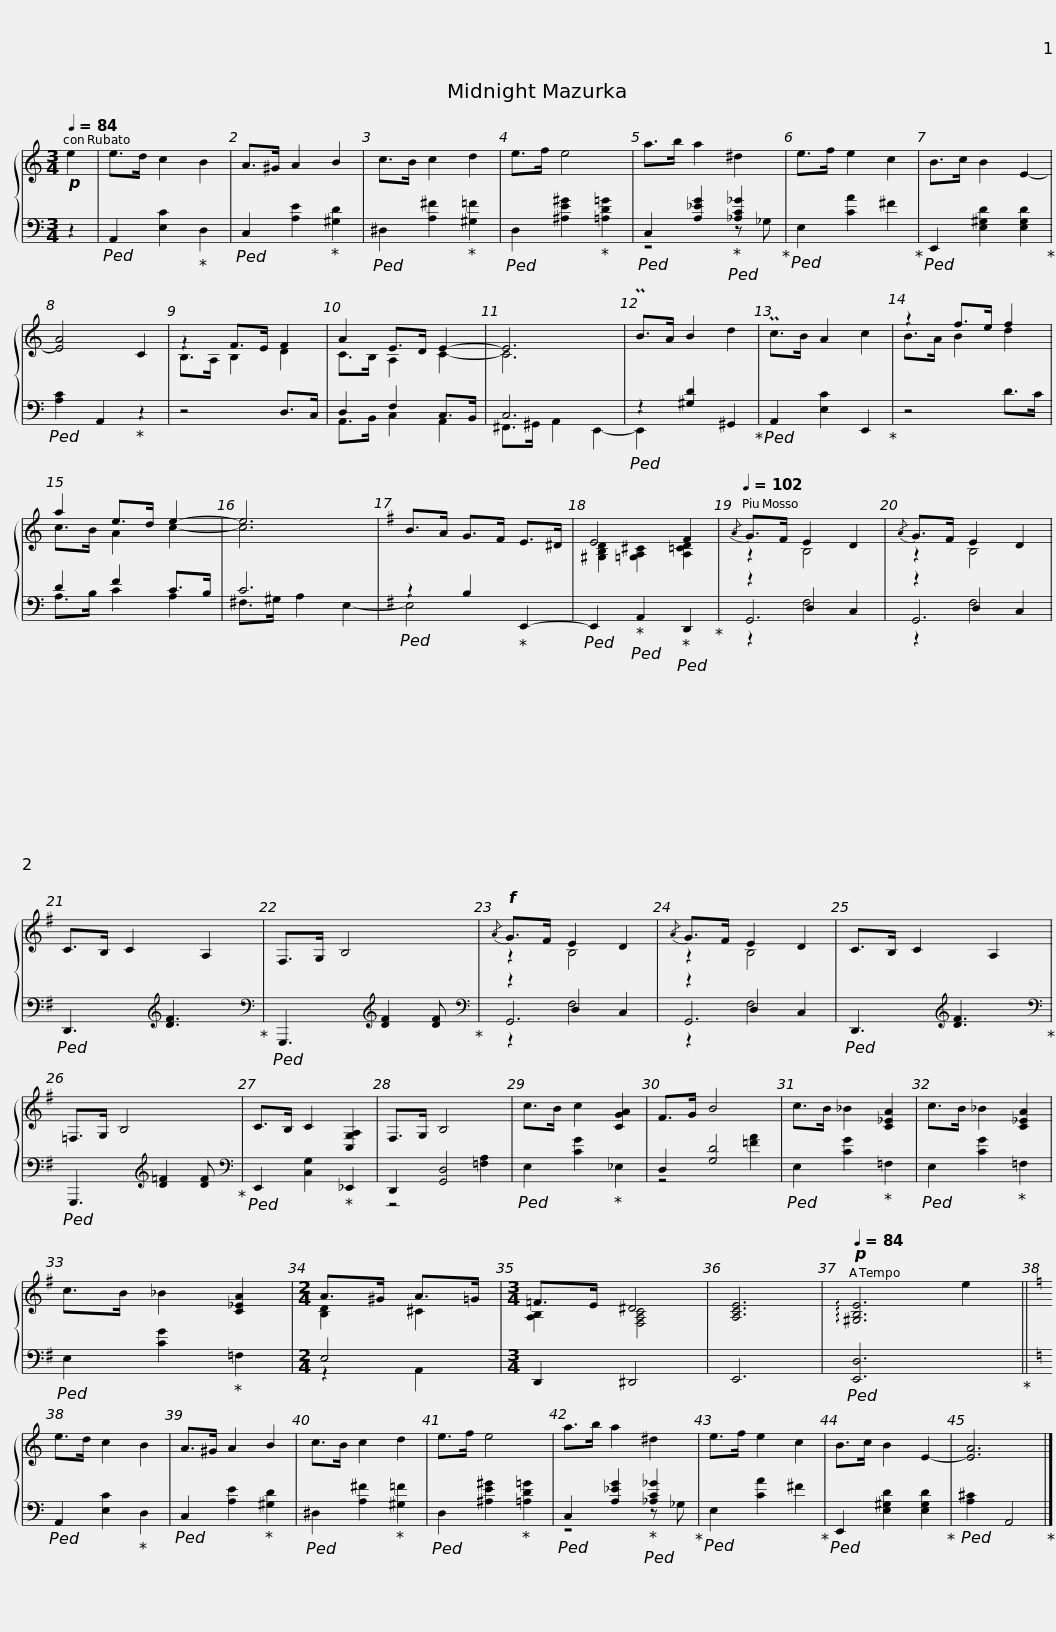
X:1
%%score { ( 1 4 ) | ( 2 3 5 ) }
L:1/8
Q:1/4=84
M:3/4
I:linebreak $
K:C
V:1 treble
V:4 treble
V:2 bass
V:3 bass
V:5 bass
V:1
!p! e2 | e>d c2 B2 | A>^G A2 B2 | c>B c2 d2 | e>f e4 | %5
 a>b a2 ^d2 | e>f e2 c2 | B>c B2 E2- | [EA]4 C2 |$ z2 F>E F2 | %10
 A2 E>D E2- | E6 | PB>A B2 d2 | Pc>B A2 c2 | z2 f>e f2 | %15
 a2 e>d e2- |$ e6 |[K:G] B>A G>F E>^D | E4 F2 |[Q:1/4=102]{/A} G>F E2 D2 | %20
{/A} G>F E2 D2 | C>B, C2 A,2 | F,>G, B,4 |$!f!{/A} G>F E2 D2 |{/A} G>F E2 D2 | %25
 C>B, C2 A,2 | =F,>G, B,4 | C>B, C2 [C,G,A,]2 | F,>G, B,4 | c>B c2 [CGA]2 |$ %30
 F>G B4 | c>B _B2 [C_EA]2 | c>B _B2 [C_EA]2 | c>B _B2 [C_EA]2 |[M:2/4] A>^G A>=G | %35
[M:3/4] =F>E ^D4 | [A,CE]6 |!p![Q:1/4=84] !arpeggio![^G,B,E]6 ||$[K:C] e>d c2 B2 | A>^G A2 B2 | %40
 c>B c2 d2 | e>f e4 | a>b a2 ^d2 | e>f e2 c2 | B>c B2 E2- | %45
 [EA]6 |] %46
V:2
 z2 |!ped! A,,2 [E,C]2!ped-up! D,2 |!ped! C,2 [A,E]2!ped-up! [^G,D]2 |!ped! ^D,2 [A,^F]2!ped-up! [^G,=F]2 |!ped! D,2 [^A,E^G]2!ped-up! [=A,D=G]2 | %5
!ped! C,2 [A,_EG]2!ped-up!!ped! [_A,C_G]2!ped-up! |!ped! E,2 [CA]2 ^F2!ped-up! |!ped! E,,2 [E,^G,D]2 [E,G,D]2!ped-up! |!ped! [A,C]2 A,,2!ped-up! z2 |$ z4 D,>C, | %10
 D,2 F,2 C,>B,, | C,6 |!ped! z2 [^G,D]2 ^G,,2!ped-up! |!ped! A,,2 [E,C]2 E,,2!ped-up! | z4 D>C | %15
 D2 F2 C>B, |$ C6 |[K:G]!ped! z2 B,2!ped-up! E,,2- |!ped! E,,2!ped-up!!ped! A,,2!ped-up!!ped! D,,2!ped-up! | z2 D,2 C,2 | %20
 z2 D,2 C,2 |!ped! D,,3[K:treble] [DF]3!ped-up! |[K:bass]!ped! G,,,3[K:treble] [DF]2 [DF]!ped-up! |$[K:bass] z2 D,2 C,2 | z2 D,2 C,2 | %25
!ped! D,,3[K:treble] [DF]3!ped-up! |[K:bass]!ped! G,,,3[K:treble] [D=F]2 [DF]!ped-up! |[K:bass]!ped! E,,2 [C,G,]2!ped-up! _E,,2 | D,,2 [G,,D,]4 |!ped! E,2 [CG]2!ped-up! _E,2 |$ %30
 D,2 [G,D]4 |!ped! E,2 [CG]2!ped-up! =F,2 |!ped! E,2 [CG]2!ped-up! =F,2 |!ped! E,2 [CG]2!ped-up! =F,2 |[M:2/4] E,4 | %35
[M:3/4] D,,2 ^D,,4 | E,,6 |!ped! [E,,D,]6!ped-up! ||$[K:C]!ped! A,,2 [E,C]2!ped-up! D,2 |!ped! C,2 [A,E]2!ped-up! [^G,D]2 | %40
!ped! ^D,2 [A,^F]2!ped-up! [^G,=F]2 |!ped! D,2 [^A,E^G]2!ped-up! [=A,D=G]2 |!ped! C,2 [A,_EG]2!ped-up!!ped! [_A,C_G]2!ped-up! |!ped! E,2 [CA]2 ^F2!ped-up! |!ped! E,,2 [E,^G,D]2 [E,G,D]2!ped-up! | %45
!ped! [A,^C]2 A,,4!ped-up! |] %46
V:3
 x2 | x6 | x6 | x6 | x6 | %5
 z4 z _G, | x6 | x6 | x6 |$ x6 | %10
 A,,>B,, C,2 A,,2 | ^F,,>^G,, A,,2 E,,2- | E,,2 x4 | x6 | x6 | %15
 A,>B, C2 A,2 |$ ^F,>^G, A,2 E,2- |[K:G] E,4 x2 | x6 | G,,6 | %20
 G,,6 | x2[K:treble] x4 |[K:bass] x2[K:treble] x4 |$[K:bass] G,,6 | G,,6 | %25
 x2[K:treble] x4 |[K:bass] x2[K:treble] x4 |[K:bass] x6 | z4 [=F,A,]2 | x6 |$ %30
 z4 [=FA]2 | x6 | x6 | x6 |[M:2/4] z2 A,,2 | %35
[M:3/4] x6 | x6 | x6 ||$[K:C] x6 | x6 | %40
 x6 | x6 | z4 z _G, | x6 | x6 | %45
 x6 |] %46
V:4
 x2 | x6 | x6 | x6 | x6 | %5
 x6 | x6 | x6 | x6 |$ B,>A, B,2 D2 | %10
 C>B, A,2 C2- | C6 | x6 | x6 | B>A B2 d2 | %15
 c>B A2 c2- |$ c6 |[K:G] x6 | [^G,B,D]2 [=G,A,^C]2 [A,=CD]2 | z2 B,4 | %20
 z2 B,4 | x6 | x6 |$ z2 B,4 | z2 B,4 | %25
 x6 | x6 | x6 | x6 | x6 |$ %30
 x6 | x6 | x6 | x6 |[M:2/4] [B,D]2 ^C2 | %35
[M:3/4] [A,B,]2 [F,A,C]4 | x6 | x4 e2 ||$[K:C] x6 | x6 | %40
 x6 | x6 | x6 | x6 | x6 | %45
 x6 |] %46
V:5
 x2 | x6 | x6 | x6 | x6 | %5
 x6 | x6 | x6 | x6 |$ x6 | %10
 x6 | x6 | x6 | x6 | x6 | %15
 x6 |$ x6 |[K:G] x6 | x6 | z2 F,4 | %20
 z2 F,4 | x2[K:treble] x4 |[K:bass] x2[K:treble] x4 |$[K:bass] z2 F,4 | z2 F,4 | %25
 x2[K:treble] x4 |[K:bass] x2[K:treble] x4 |[K:bass] x6 | x6 | x6 |$ %30
 x6 | x6 | x6 | x6 |[M:2/4] x4 | %35
[M:3/4] x6 | x6 | x6 ||$[K:C] x6 | x6 | %40
 x6 | x6 | x6 | x6 | x6 | %45
 x6 |] %46
